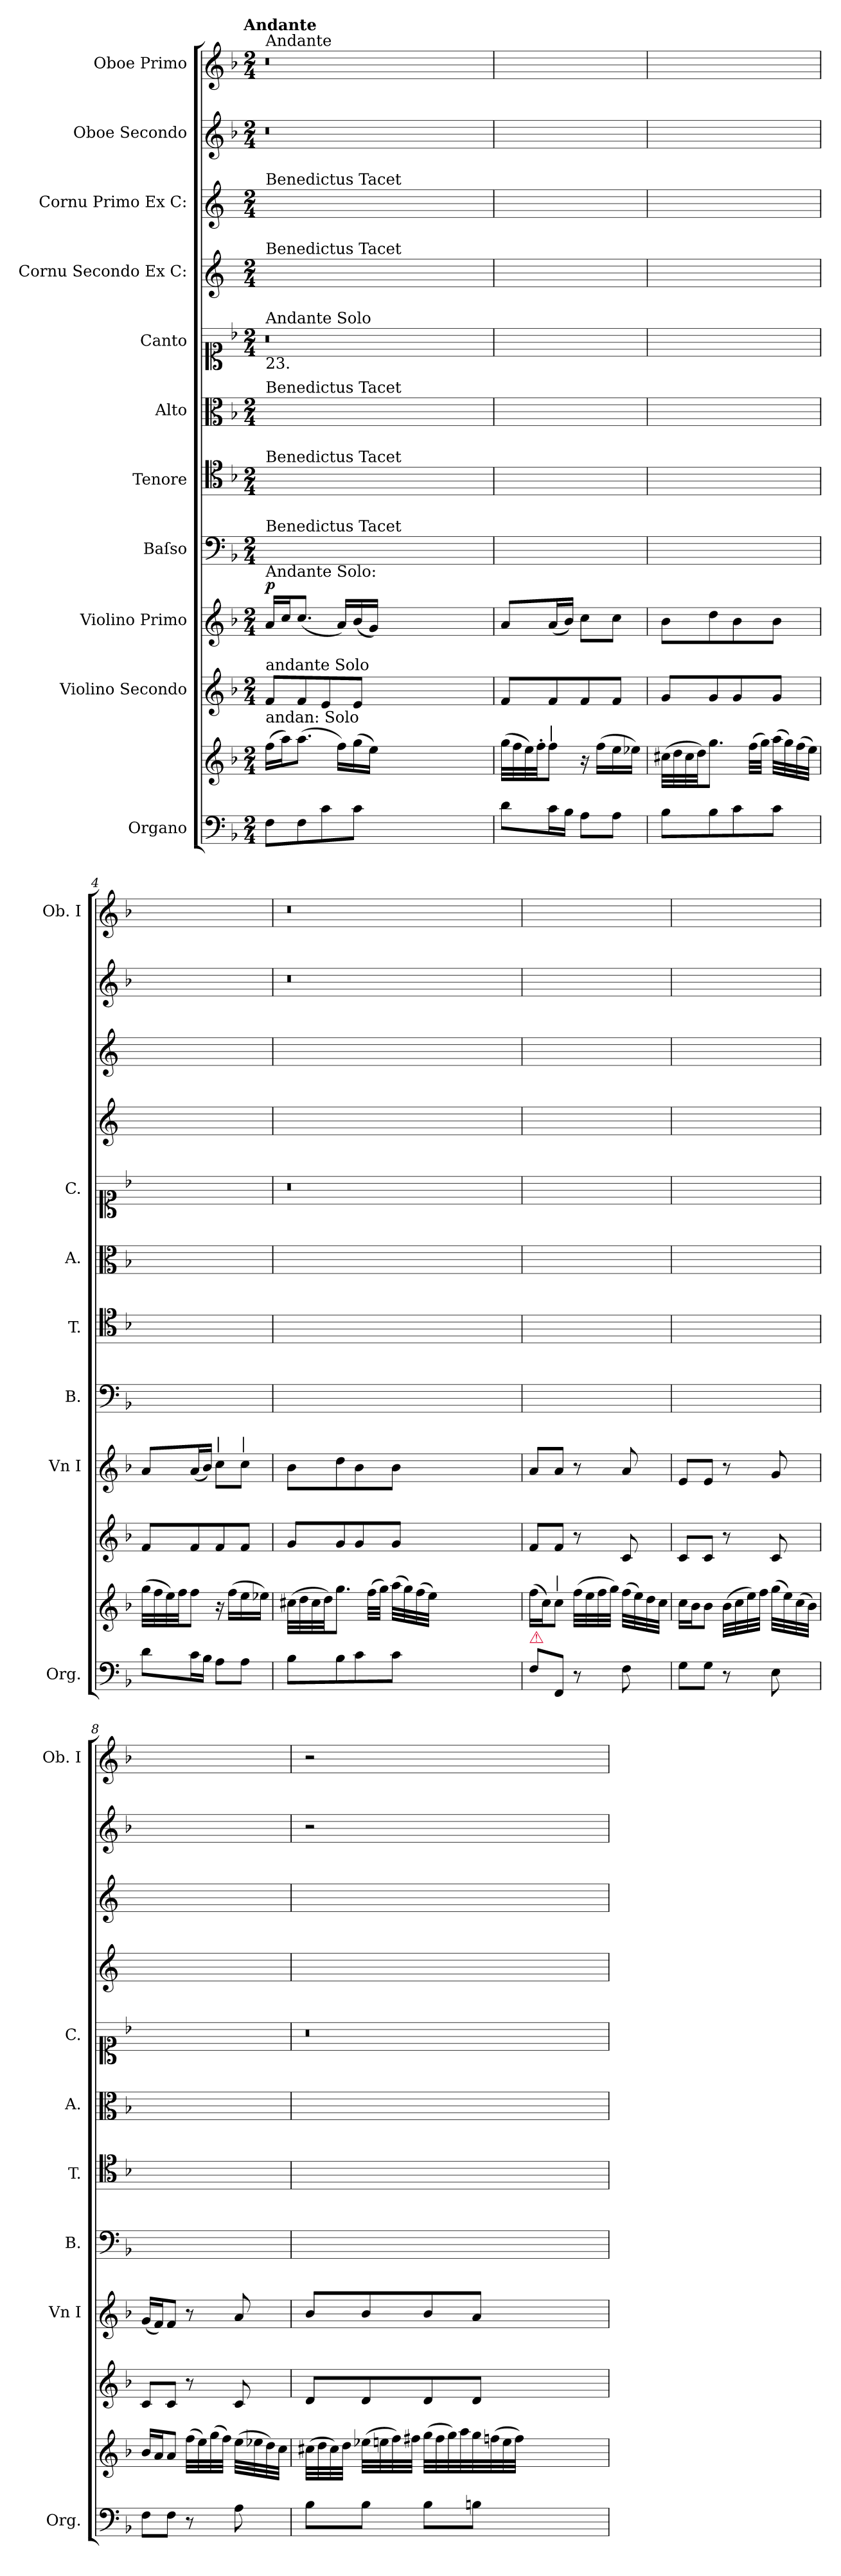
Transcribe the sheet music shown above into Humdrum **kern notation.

**kern	**kern	**kern	**dynam	**kern	**dynam	**kern	**kern	**kern	**kern	**kern	**kern	**kern	**kern
*part11	*part11	*part10	*part10	*part9	*part9	*part8	*part7	*part6	*part5	*part4	*part3	*part2	*part1
*staff12	*staff11	*staff10	*staff10	*staff9	*staff9	*staff8	*staff7	*staff6	*staff5	*staff4	*staff3	*staff2	*staff1
*I"Organo	*	*I"Violino Secondo	*	*I"Violino Primo	*	*I"Baſso	*I"Tenore	*I"Alto	*I"Canto	*I"Cornu Secondo Ex C:	*I"Cornu Primo Ex C:	*I"Oboe Secondo	*I"Oboe Primo
*I'Org.	*	*	*	*I'Vn I	*	*I'B.	*I'T.	*I'A.	*I'C.	*	*	*	*I'Ob. I
*clefF4	*clefG2	*clefG2	*	*clefG2	*	*clefF4	*clefC4	*clefC3	*clefC1	*clefG2	*clefG2	*clefG2	*clefG2
*	*	*	*	*	*	*	*	*	*	*ITrd4c7	*ITrd4c7	*	*
*k[b-]	*k[b-]	*k[b-]	*	*k[b-]	*	*k[b-]	*k[b-]	*k[b-]	*k[b-]	*k[b-]	*k[b-]	*k[b-]	*k[b-]
*F:	*F:	*F:	*	*F:	*	*F:	*F:	*F:	*F:	*F:	*F:	*F:	*F:
!!LO:TX:omd:t=Andante
*M2/4	*M2/4	*M2/4	*	*M2/4	*	*M2/4	*M2/4	*M2/4	*M2/4	*M2/4	*M2/4	*M2/4	*M2/4
*MM72	*MM72	*MM72	*	*MM72	*	*MM72	*MM72	*MM72	*MM72	*MM72	*MM72	*MM72	*MM72
=1	=1	=1	=1	=1	=1	=1	=1	=1	=1	=1	=1	=1	=1
!	!	!	!	!	!	!	!	!	!	!	!	!	!LO:TX:a:t=Andante
!	!	!	!	!	!	!	!	!	!	!	!LO:TX:a:t=Benedictus Tacet	!	!
!	!	!	!	!	!	!	!	!	!	!LO:TX:a:t=Benedictus Tacet	!	!	!
!	!	!	!	!	!	!	!	!	!LO:TX:a:t=Andante Solo	!	!	!	!
!	!	!	!	!	!	!	!	!	!LO:TX:b:t=23.	!	!	!	!
!	!	!	!	!	!	!	!	!LO:TX:a:t=Benedictus Tacet	!	!	!	!	!
!	!	!	!	!	!	!	!LO:TX:a:t=Benedictus Tacet	!	!	!	!	!	!
!	!	!	!	!	!	!LO:TX:a:t=Benedictus Tacet	!	!	!	!	!	!	!
!	!	!	!	!LO:TX:a:t=Andante Solo&colon;	!	!	!	!	!	!	!	!	!
!	!	!LO:TX:a:t=andante Solo	!	!	!	!	!	!	!	!	!	!	!
!	!LO:TX:a:t=andan&colon; Solo	!	!	!	!	!	!	!	!	!	!	!	!
!	!	!	!	!	!LO:DY:a	!	!	!	!	!	!	!	!
8F\L	(16ff\LL	8f/L	.	16a/LL	p	2ryy	2ryy	2ryy	0r	2ryy	2ryy	0r	0r
.	16aa\J)	.	.	16cc/J	.	.	.	.	.	.	.	.	.
8F\	(8.aa\J	8f/	.	(8.cc/J	.	.	.	.	.	.	.	.	.
8c\	.	8e/	.	.	.	.	.	.	.	.	.	.	.
.	16ff\LL)	.	.	16a/LL)	.	.	.	.	.	.	.	.	.
8c\J	(16gg\	8e/J	.	(16b-/	.	.	.	.	.	.	.	.	.
.	16ee\JJ)	.	.	16g/JJ)	.	.	.	.	.	.	.	.	.
1.ryy	1.ryy	1.ryy	.	1.ryy	.	1.ryy	1.ryy	1.ryy	.	1.ryy	1.ryy	.	.
=2	=2	=2	=2	=2	=2	=2	=2	=2	=2	=2	=2	=2	=2
!	!	!	!LO:DY:a	!	!	!	!	!	!	!	!	!	!
8d\L	(32gg\LLL	8f/L	pio&colon;	8a/L	.	2ryy	2ryy	2ryy	2ryy	2ryy	2ryy	2ryy	2ryy
.	32ff\	.	.	.	.	.	.	.	.	.	.	.	.
.	32ee\)	.	.	.	.	.	.	.	.	.	.	.	.
.	32ff'\JJ	.	.	.	.	.	.	.	.	.	.	.	.
!	!LO:TX:a:t=|	!	!	!	!	!	!	!	!	!	!	!	!
16c\L	8ff\J	8f/	.	(16a/L	.	.	.	.	.	.	.	.	.
16B-\JJ	.	.	.	16b-/JJ)	.	.	.	.	.	.	.	.	.
8A\L	16r	8f/	.	8cc\L	.	.	.	.	.	.	.	.	.
.	(16ff\LL	.	.	.	.	.	.	.	.	.	.	.	.
8A\J	16ee\	8f/J	.	8cc\J	.	.	.	.	.	.	.	.	.
.	16ee-X\JJ)	.	.	.	.	.	.	.	.	.	.	.	.
=3	=3	=3	=3	=3	=3	=3	=3	=3	=3	=3	=3	=3	=3
8B-\L	(32cc#X\LLL	8g/L	.	8b-\L	.	2ryy	2ryy	2ryy	2ryy	2ryy	2ryy	2ryy	2ryy
.	32dd\	.	.	.	.	.	.	.	.	.	.	.	.
.	32cc#\	.	.	.	.	.	.	.	.	.	.	.	.
.	32dd\JJ)	.	.	.	.	.	.	.	.	.	.	.	.
8B-\	8.gg\J	8g/	.	8dd\	.	.	.	.	.	.	.	.	.
8c\	.	8g/	.	8b-\	.	.	.	.	.	.	.	.	.
.	(32ff\LLL	.	.	.	.	.	.	.	.	.	.	.	.
.	32gg\JJJ)	.	.	.	.	.	.	.	.	.	.	.	.
8c\J	(32aa\LLL	8g/J	.	8b-\J	.	.	.	.	.	.	.	.	.
.	32gg\)	.	.	.	.	.	.	.	.	.	.	.	.
.	(32ff\	.	.	.	.	.	.	.	.	.	.	.	.
.	32ee\JJJ)	.	.	.	.	.	.	.	.	.	.	.	.
=4	=4	=4	=4	=4	=4	=4	=4	=4	=4	=4	=4	=4	=4
8d\L	(32gg\LLL	8f/L	.	8a/L	.	2ryy	2ryy	2ryy	2ryy	2ryy	2ryy	2ryy	2ryy
.	32ff\	.	.	.	.	.	.	.	.	.	.	.	.
.	32ee\)	.	.	.	.	.	.	.	.	.	.	.	.
.	32ff\JJ	.	.	.	.	.	.	.	.	.	.	.	.
16c\L	8ff\J	8f/	.	(16a/L	.	.	.	.	.	.	.	.	.
16B-\JJ	.	.	.	16b-/JJ)	.	.	.	.	.	.	.	.	.
!	!	!	!	!LO:TX:a:t=|	!	!	!	!	!	!	!	!	!
8A\L	16r	8f/	.	8cc\L	.	.	.	.	.	.	.	.	.
.	(16ff\LL	.	.	.	.	.	.	.	.	.	.	.	.
!	!	!	!	!LO:TX:a:t=|	!	!	!	!	!	!	!	!	!
8A\J	16ee\	8f/J	.	8cc\J	.	.	.	.	.	.	.	.	.
.	16ee-X\JJ)	.	.	.	.	.	.	.	.	.	.	.	.
=5	=5	=5	=5	=5	=5	=5	=5	=5	=5	=5	=5	=5	=5
8B-\L	(32cc#X\LLL	8g/L	.	8b-\L	.	2ryy	2ryy	2ryy	0r	2ryy	2ryy	0r	0r
.	32dd\	.	.	.	.	.	.	.	.	.	.	.	.
.	32cc#\	.	.	.	.	.	.	.	.	.	.	.	.
.	32dd\JJ)	.	.	.	.	.	.	.	.	.	.	.	.
8B-\	8.gg\J	8g/	.	8dd\	.	.	.	.	.	.	.	.	.
8c\	.	8g/	.	8b-\	.	.	.	.	.	.	.	.	.
.	(32ff\LLL	.	.	.	.	.	.	.	.	.	.	.	.
.	32gg\JJJ)	.	.	.	.	.	.	.	.	.	.	.	.
8c\J	(32aa\LLL	8g/J	.	8b-\J	.	.	.	.	.	.	.	.	.
.	32gg\)	.	.	.	.	.	.	.	.	.	.	.	.
.	(32ff\	.	.	.	.	.	.	.	.	.	.	.	.
.	32ee\JJJ)	.	.	.	.	.	.	.	.	.	.	.	.
1.ryy	1.ryy	1.ryy	.	1.ryy	.	1.ryy	1.ryy	1.ryy	.	1.ryy	1.ryy	.	.
=6	=6	=6	=6	=6	=6	=6	=6	=6	=6	=6	=6	=6	=6
!LO:TX:a:color=crimson:t=⚠	!	!	!	!	!	!	!	!	!	!	!	!	!
8F\L	(16ff\LL	8f/L	.	8a/L	.	2ryy	2ryy	2ryy	2ryy	2ryy	2ryy	2ryy	2ryy
.	16cc\J)	.	.	.	.	.	.	.	.	.	.	.	.
!	!LO:TX:a:t=|	!	!	!	!	!	!	!	!	!	!	!	!
8FF/J	8cc\J	8f/J	.	8a/J	.	.	.	.	.	.	.	.	.
8r	(32ff\LLL	8r	.	8r	.	.	.	.	.	.	.	.	.
.	32ee\	.	.	.	.	.	.	.	.	.	.	.	.
.	32ff\	.	.	.	.	.	.	.	.	.	.	.	.
.	32gg\JJJ)	.	.	.	.	.	.	.	.	.	.	.	.
8F\	(32ff\LLL	8c/	.	8a/	.	.	.	.	.	.	.	.	.
.	32ee\)	.	.	.	.	.	.	.	.	.	.	.	.
.	32dd\	.	.	.	.	.	.	.	.	.	.	.	.
.	32cc\JJJ	.	.	.	.	.	.	.	.	.	.	.	.
=7	=7	=7	=7	=7	=7	=7	=7	=7	=7	=7	=7	=7	=7
8G\L	16cc\LL	8c/L	.	8e/L	.	2ryy	2ryy	2ryy	2ryy	2ryy	2ryy	2ryy	2ryy
.	16b-\J	.	.	.	.	.	.	.	.	.	.	.	.
8G\J	8b-\J	8c/J	.	8e/J	.	.	.	.	.	.	.	.	.
8r	(32b-\LLL	8r	.	8r	.	.	.	.	.	.	.	.	.
.	32cc\	.	.	.	.	.	.	.	.	.	.	.	.
.	32ee\)	.	.	.	.	.	.	.	.	.	.	.	.
.	32ff\JJJ	.	.	.	.	.	.	.	.	.	.	.	.
8E\	(32gg\LLL	8c/	.	8g/	.	.	.	.	.	.	.	.	.
.	32ee\)	.	.	.	.	.	.	.	.	.	.	.	.
.	(32cc\	.	.	.	.	.	.	.	.	.	.	.	.
.	32b-\JJJ)	.	.	.	.	.	.	.	.	.	.	.	.
=8	=8	=8	=8	=8	=8	=8	=8	=8	=8	=8	=8	=8	=8
8F\L	16b-/LL	8c/L	.	(16g/LL	.	2ryy	2ryy	2ryy	2ryy	2ryy	2ryy	2ryy	2ryy
.	16a/J	.	.	16f/J)	.	.	.	.	.	.	.	.	.
8F\J	8a/J	8c/J	.	8f/J	.	.	.	.	.	.	.	.	.
8r	(32ff\LLL	8r	.	8r	.	.	.	.	.	.	.	.	.
.	32ee\)	.	.	.	.	.	.	.	.	.	.	.	.
.	(32gg\	.	.	.	.	.	.	.	.	.	.	.	.
.	32ff\JJJ)	.	.	.	.	.	.	.	.	.	.	.	.
8A\	(32ee\LLL	8c/	.	8a/	.	.	.	.	.	.	.	.	.
.	32ee-X\	.	.	.	.	.	.	.	.	.	.	.	.
.	32dd\)	.	.	.	.	.	.	.	.	.	.	.	.
.	32cc\JJJ	.	.	.	.	.	.	.	.	.	.	.	.
=9	=9	=9	=9	=9	=9	=9	=9	=9	=9	=9	=9	=9	=9
8B-\L	(32cc#X\LLL	8d/L	.	8b-/L	.	2ryy	2ryy	2ryy	0r	2ryy	2ryy	2r	2r
.	32dd\	.	.	.	.	.	.	.	.	.	.	.	.
.	32cc#\)	.	.	.	.	.	.	.	.	.	.	.	.
.	32dd\JJJ	.	.	.	.	.	.	.	.	.	.	.	.
8B-\J	(32ee-X\LLL	8d/	.	8b-/	.	.	.	.	.	.	.	.	.
.	32een\	.	.	.	.	.	.	.	.	.	.	.	.
.	32ff\)	.	.	.	.	.	.	.	.	.	.	.	.
.	32ff#X\JJJ	.	.	.	.	.	.	.	.	.	.	.	.
8B-\L	(32gg\LLL	8d/	.	8b-/	.	.	.	.	.	.	.	.	.
.	32ff#\	.	.	.	.	.	.	.	.	.	.	.	.
.	32gg\)	.	.	.	.	.	.	.	.	.	.	.	.
.	32aa\	.	.	.	.	.	.	.	.	.	.	.	.
8Bn\J	32gg\	8d/J	.	8a/J	.	.	.	.	.	.	.	.	.
.	(32ffn\	.	.	.	.	.	.	.	.	.	.	.	.
.	32ee\	.	.	.	.	.	.	.	.	.	.	.	.
.	32ff\JJJ)	.	.	.	.	.	.	.	.	.	.	.	.
1.ryy	1.ryy	1.ryy	.	1.ryy	.	1.ryy	1.ryy	1.ryy	.	1.ryy	1.ryy	1.ryy	1.ryy
=	=	=	=	=	=	=	=	=	=	=	=	=	=
*-	*-	*-	*-	*-	*-	*-	*-	*-	*-	*-	*-	*-	*-
